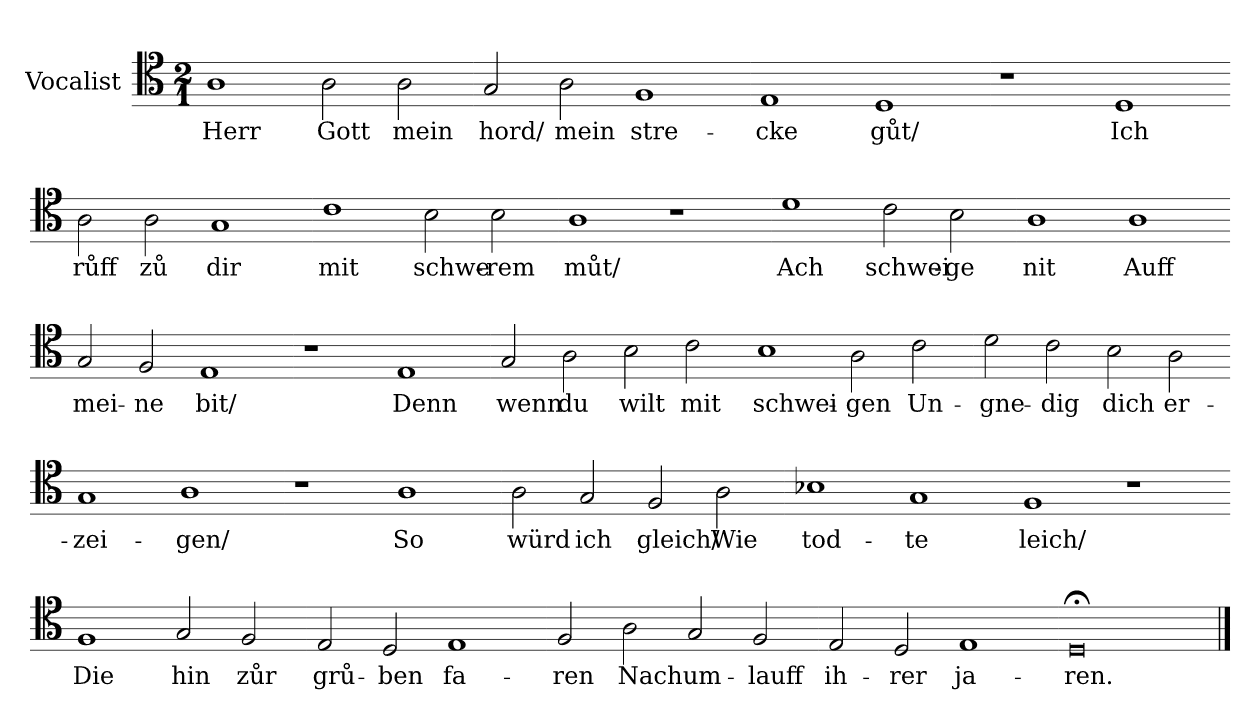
**kern	**text
*part1	*part1
*staff1	*staff1
*I"Vocalist	*
*clefC4	*
*k[]	*
*M2/1	*
*MM180	*
=	=
1A	Herr
2A	Gott
2A	mein
=-	=-
2G	hord/
2A	mein
1F	stre-
=-	=-
1E	-cke
1D	gůt/
=-	=-
1r	.
1D	Ich
=-	=-
2A	růff
2A	zů
1G	dir
=-	=-
1c	mit
2B	schwe-
2B	-rem
=-	=-
1A	můt/
1r	.
=-	=-
1d	Ach
2c	schwei-
2B	-ge
=-	=-
1A	nit
1A	Auff
=-	=-
2G	mei-
2F	-ne
1E	bit/
=-	=-
1r	.
1E	Denn
=-	=-
2G	wenn
2A	du
2B	wilt
2c	mit
=-	=-
1B	schwei-
2A	-gen
2c	Un-
=-	=-
2d	-gne-
2c	-dig
2B	dich
2A	er-
=-	=-
1G	-zei-
1A	-gen/
=-	=-
1r	.
1A	So
=-	=-
2A	würd
2G	ich
2F	gleich/
2A	Wie
=-	=-
1B-X	tod-
1G	-te
=-	=-
1F	leich/
1r	.
=-	=-
1F	Die
2G	hin
2F	zůr
=-	=-
2E	grů-
2D	-ben
1E	fa-
=-	=-
2F	-ren
2A	Nach
2G	um-
2F	-lauff
=-	=-
2E	ih-
2D	-rer
1E	ja-
=-	=-
0D;<	-ren.
==	==
*-	*-
